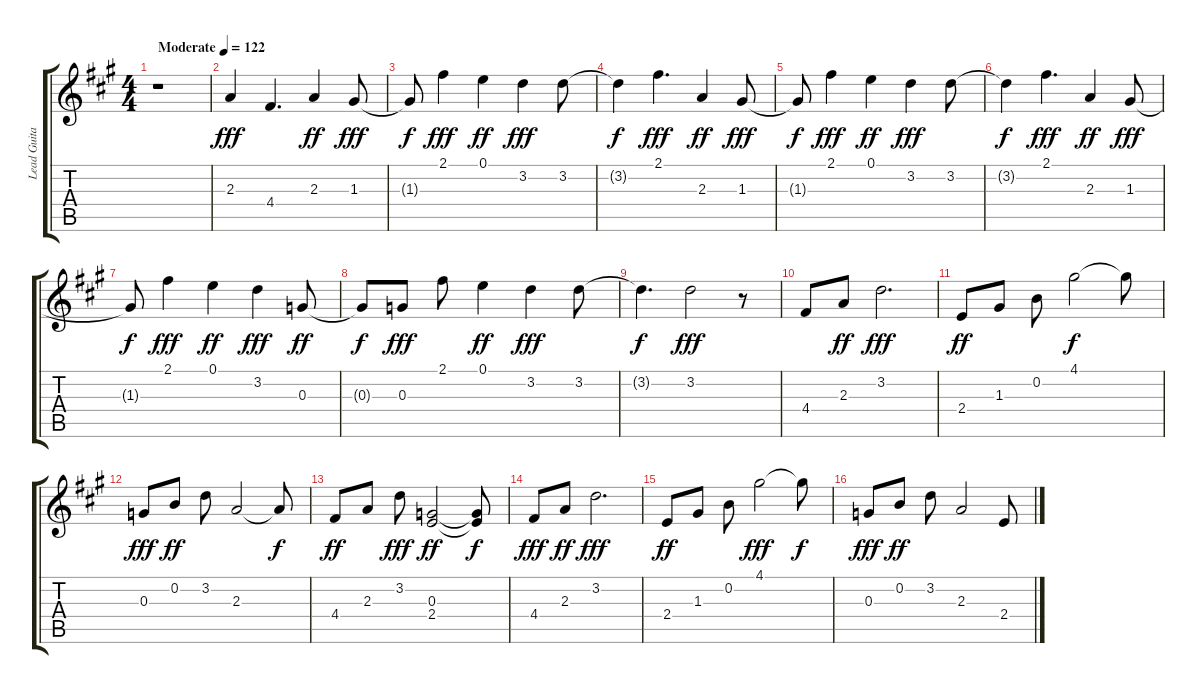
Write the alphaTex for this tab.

\track ("Lead Guitar" "Lead Guita") {instrument acousticguitarsteel}
\staff {score tabs}
\tuning (E4 B3 G3 D3 A2 E2) {hide}
\ts (4 4)
\tempo (122 "Moderate")
\clef g2
\ks a
r.1{dy fff instrument acousticguitarsteel} |
2.3.4 4.4.4{d} 2.3.4{dy ff} 1.3.8{dy fff} |
1.3{t}.8{dy f} 2.1.4{dy fff} 0.1.4{dy ff} 3.2.4{dy fff} 3.2.8 |
3.2{t}.4{dy f} 2.1.4{d dy fff} 2.3.4{dy ff} 1.3.8{dy fff} |
1.3{t}.8{dy f} 2.1.4{dy fff} 0.1.4{dy ff} 3.2.4{dy fff} 3.2.8 |
3.2{t}.4{dy f} 2.1.4{d dy fff} 2.3.4{dy ff} 1.3.8{dy fff} |
1.3{t}.8{dy f} 2.1.4{dy fff} 0.1.4{dy ff} 3.2.4{dy fff} 0.3.8{dy ff} |
0.3{t}.8{dy f} 0.3.8{dy fff} 2.1.8 0.1.4{dy ff} 3.2.4{dy fff} 3.2.8 |
3.2{t}.4{d dy f} 3.2.2{dy fff} r.8 |
4.4.8 2.3.8{dy ff} 3.2.2{d dy fff} |
2.4.8{dy ff} 1.3.8 0.2.8 4.1.2{dy f} 4.1{t}.8 |
0.3.8{dy fff} 0.2.8{dy ff} 3.2.8 2.3.2 2.3{t}.8{dy f} |
4.4.8{dy ff} 2.3.8 3.2.8{dy fff} (0.3 2.4).2{dy ff} (0.3{t} 2.4{t}).8{dy f} |
4.4.8{dy fff} 2.3.8{dy ff} 3.2.2{d dy fff} |
2.4.8{dy ff} 1.3.8 0.2.8 4.1.2{dy fff} 4.1{t}.8{dy f} |
0.3.8{dy fff} 0.2.8{dy ff} 3.2.8 2.3.2 2.4.8
